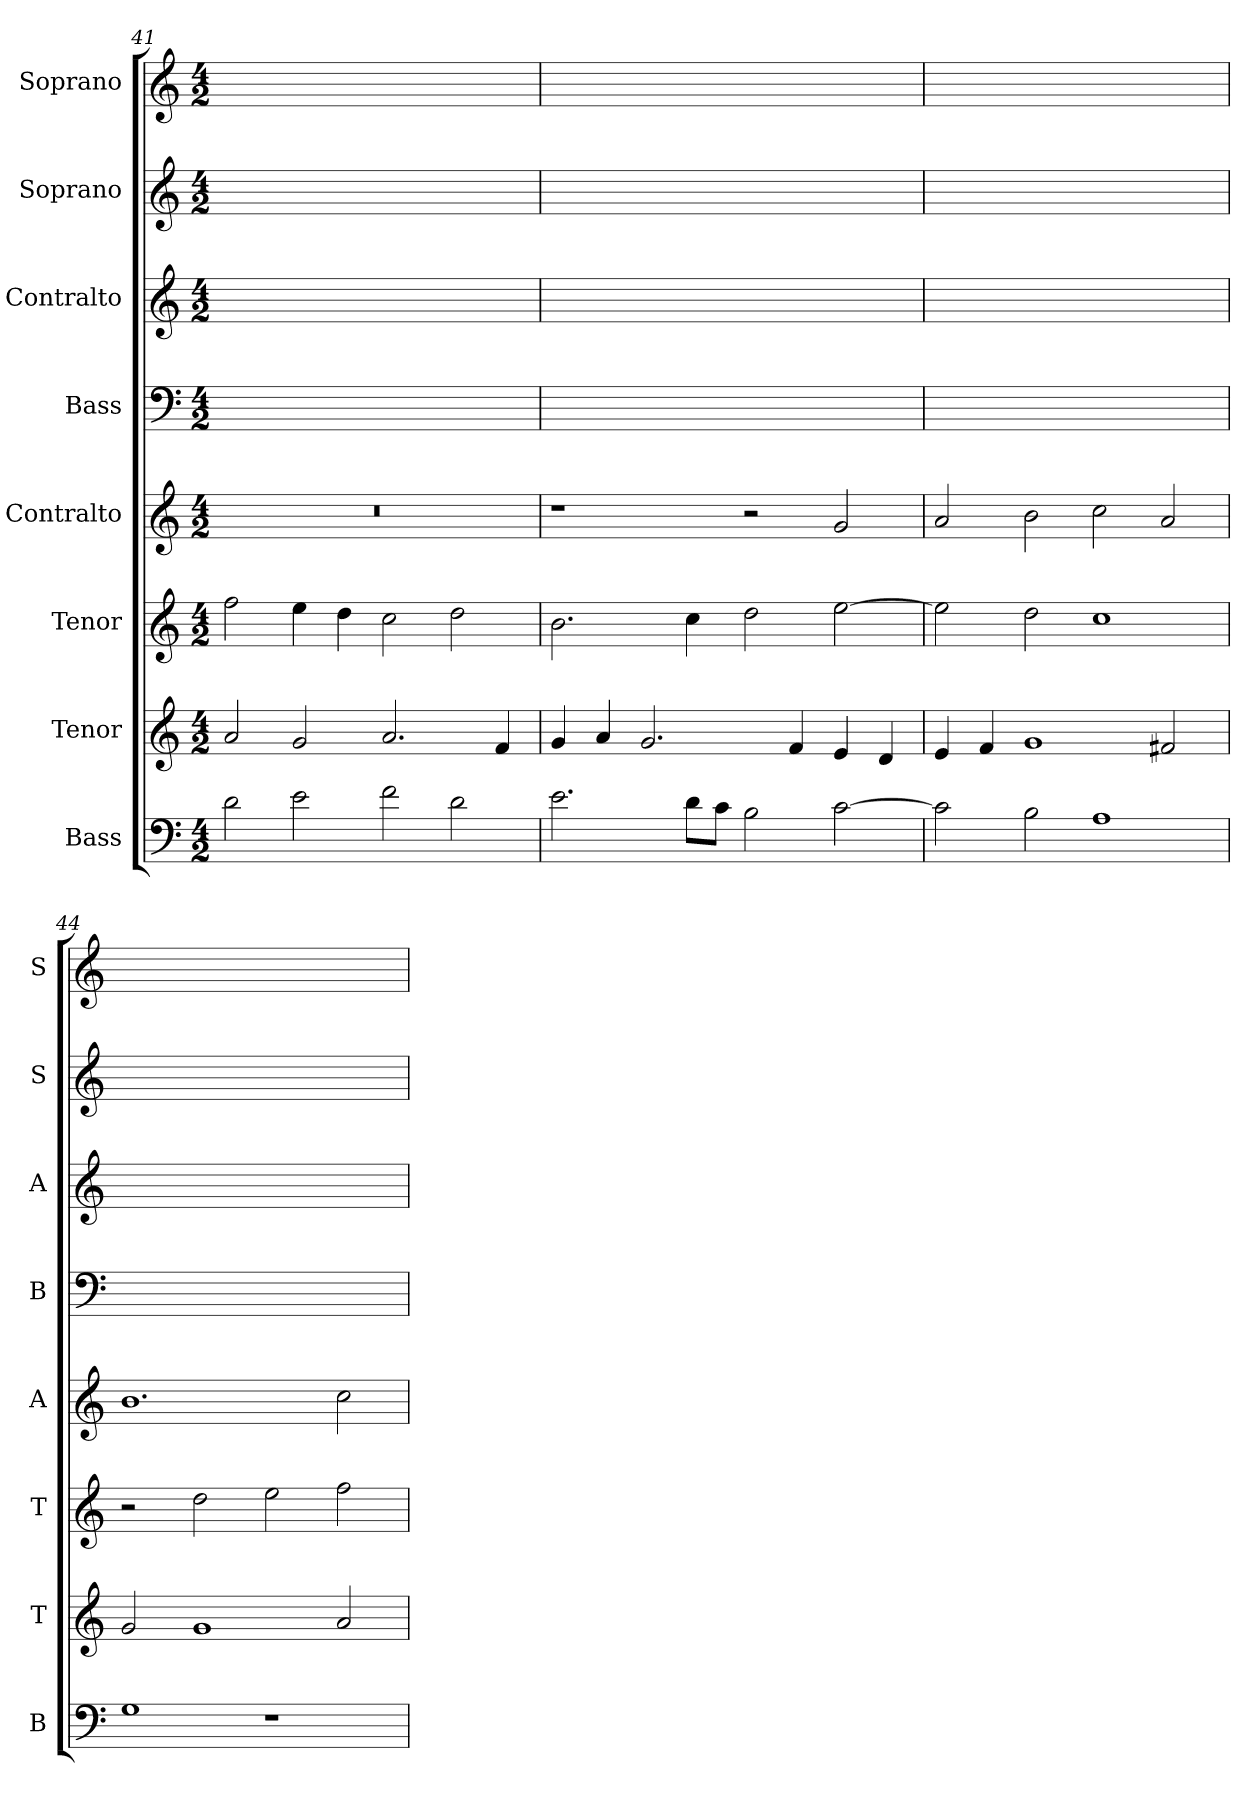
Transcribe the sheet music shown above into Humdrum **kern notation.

**kern	**kern	**kern	**kern	**kern	**kern	**kern	**kern
*part8	*part7	*part6	*part5	*part4	*part3	*part2	*part1
*staff8	*staff7	*staff6	*staff5	*staff4	*staff3	*staff2	*staff1
*I"Bass	*I"Tenor	*I"Tenor	*I"Contralto	*I"Bass	*I"Contralto	*I"Soprano	*I"Soprano
*I'B	*I'T	*I'T	*I'A	*I'B	*I'A	*I'S	*I'S
*clefF4	*clefG2	*clefG2	*clefG2	*clefF4	*clefG2	*clefG2	*clefG2
*k[]	*k[]	*k[]	*k[]	*k[]	*k[]	*k[]	*k[]
*G:mix	*G:mix	*G:mix	*G:mix	*G:mix	*G:mix	*G:mix	*G:mix
*M4/2	*M4/2	*M4/2	*M4/2	*M4/2	*M4/2	*M4/2	*M4/2
=41	=41	=41	=41	=41	=41	=41	=41
2d	2a	2ff	0r	0ryy	0ryy	0ryy	0ryy
2e	2g	4ee	.	.	.	.	.
.	.	4dd	.	.	.	.	.
2f	2.a	2cc	.	.	.	.	.
2d	.	2dd	.	.	.	.	.
.	4f	.	.	.	.	.	.
=42	=42	=42	=42	=42	=42	=42	=42
2.e	4g	2.b	1r	0ryy	0ryy	0ryy	0ryy
.	4a	.	.	.	.	.	.
.	2.g	.	.	.	.	.	.
8d\L	.	4cc	.	.	.	.	.
8c\J	.	.	.	.	.	.	.
2B	.	2dd	2r	.	.	.	.
.	4f	.	.	.	.	.	.
[2c	4e	[2ee	2g	.	.	.	.
.	4d	.	.	.	.	.	.
=43	=43	=43	=43	=43	=43	=43	=43
2c]	4e	2ee]	2a	0ryy	0ryy	0ryy	0ryy
.	4f	.	.	.	.	.	.
2B	1g	2dd	2b	.	.	.	.
1A	.	1cc	2cc	.	.	.	.
.	2f#X	.	2a	.	.	.	.
=44	=44	=44	=44	=44	=44	=44	=44
1G	2g	2r	1.b	0ryy	0ryy	0ryy	0ryy
.	1g	2dd	.	.	.	.	.
1r	.	2ee	.	.	.	.	.
.	2a	2ff	2cc	.	.	.	.
=	=	=	=	=	=	=	=
*-	*-	*-	*-	*-	*-	*-	*-
